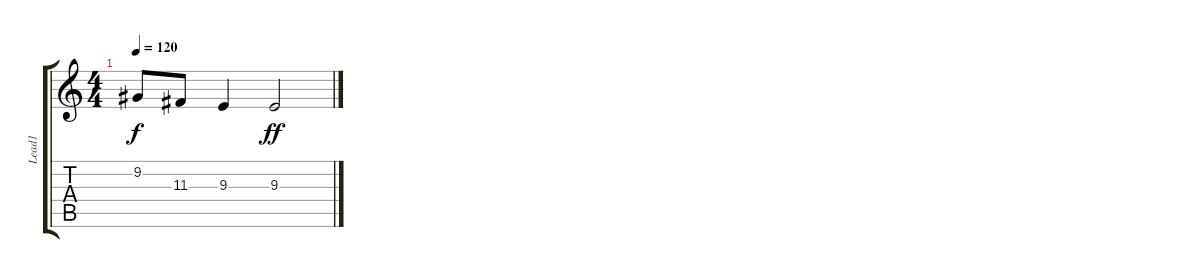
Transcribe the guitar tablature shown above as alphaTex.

\track ("Lead1" "Lead1") {instrument lead5charang}
\staff {score tabs}
\tuning (E4 B3 G3 D3 A2 E2) {hide}
\ts (4 4)
\tempo 120
\clef g2
\ks c
9.2.8{dy f} 11.3.8 9.3.4 9.3.2{dy ff}
